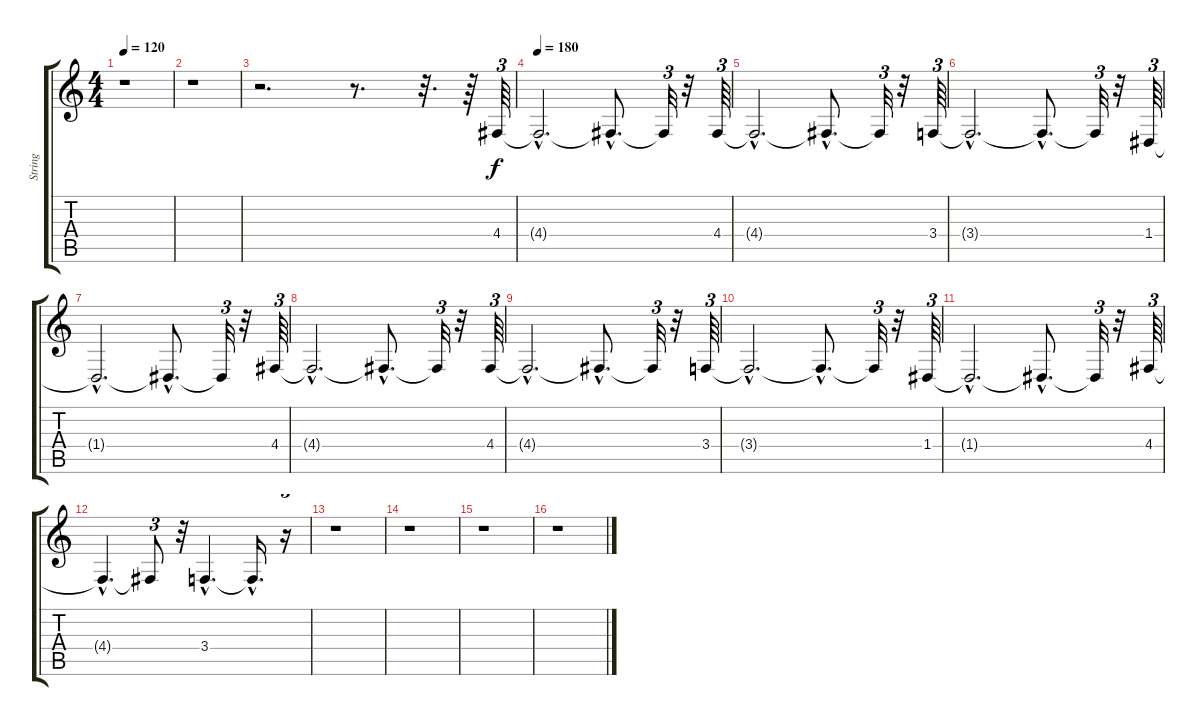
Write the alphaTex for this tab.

\track ("String" "String") {instrument stringensemble1}
\staff {score tabs}
\tuning (E4 B3 G3 D3 A2 E2) {hide}
\ts (4 4)
\tempo 120
\clef g2
\ks c
r.1{dy f} |
r.1 |
r.2{d} r.8{d} r.32{d} r.64 4.4.64{tu (3 2) instrument pad4choir} |
\tempo 180
4.4{hac t}.2{d} 4.4{hac t}.8{d} 4.4{t}.32{tu (3 2)} r.32 4.4.64{tu (3 2)} |
4.4{hac t}.2{d} 4.4{hac t}.8{d} 4.4{t}.32{tu (3 2)} r.32 3.4.64{tu (3 2)} |
3.4{hac t}.2{d} 3.4{hac t}.8{d} 3.4{t}.32{tu (3 2)} r.32 1.4.64{tu (3 2)} |
1.4{hac t}.2{d} 1.4{hac t}.8{d} 1.4{t}.32{tu (3 2)} r.32 4.4.64{tu (3 2)} |
4.4{hac t}.2{d} 4.4{hac t}.8{d} 4.4{t}.32{tu (3 2)} r.32 4.4.64{tu (3 2)} |
4.4{hac t}.2{d} 4.4{hac t}.8{d} 4.4{t}.32{tu (3 2)} r.32 3.4.64{tu (3 2)} |
3.4{hac t}.2{d} 3.4{hac t}.8{d} 3.4{t}.32{tu (3 2)} r.32 1.4.64{tu (3 2)} |
1.4{hac t}.2{d} 1.4{hac t}.8{d} 1.4{t}.32{tu (3 2)} r.32 4.4.64{tu (3 2)} |
4.4{hac t}.4{d} 4.4{t}.8{tu (3 2)} r.32 3.4{hac}.4{d} 3.4{hac t}.16{d} r.16{tu (3 2)} |
r.1 |
r.1 |
r.1 |
r.1
